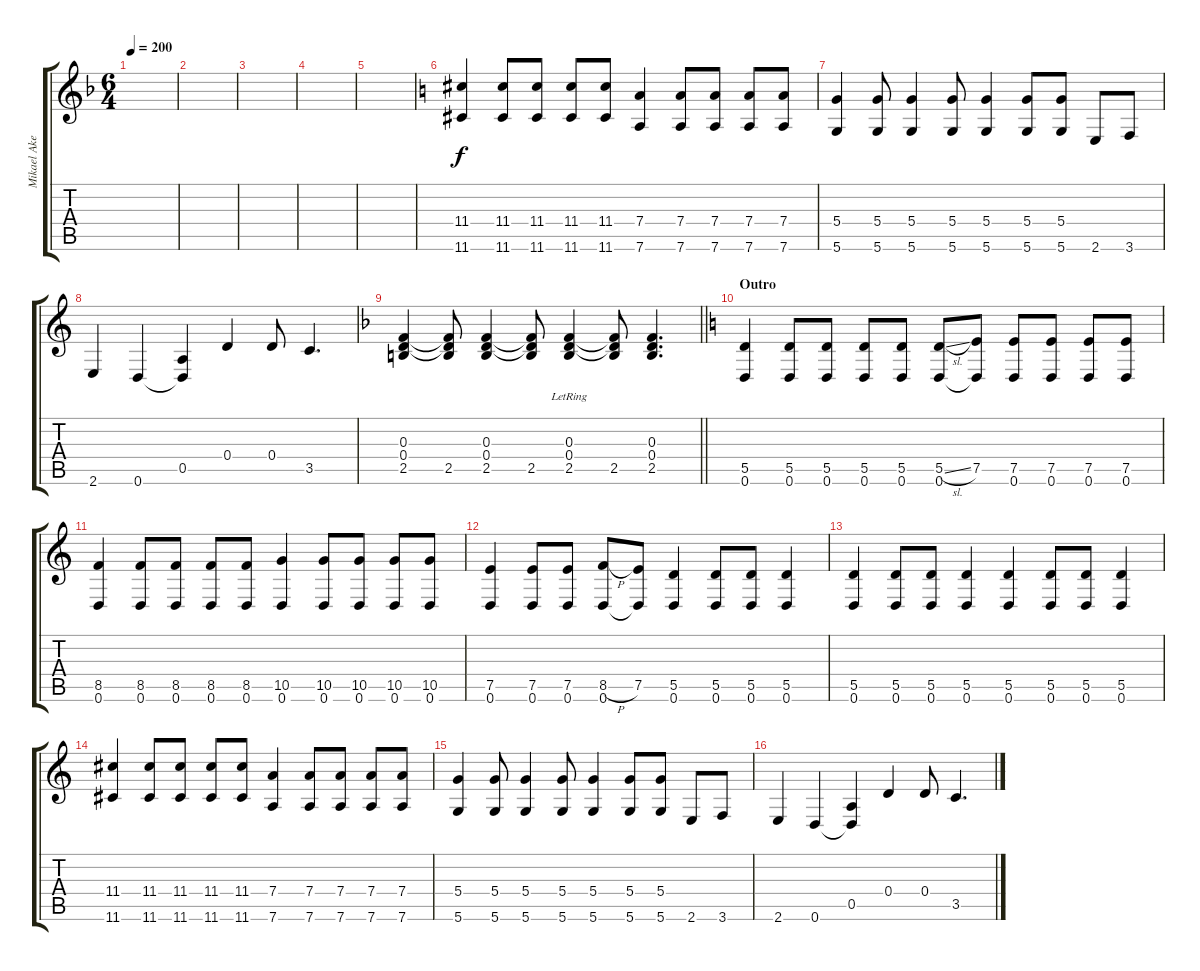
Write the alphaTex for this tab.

\track ("Mikael Akerfeldt" "Mikael Ake") {instrument distortionguitar}
\staff {score tabs}
\tuning (D4 A3 F3 D3 A2 D2) {hide}
\ts (6 4)
\tempo 200
\clef g2
\ks f
|
|
|
|
|
\ks c
(11.4 11.6).4{dy f volume 13} (11.4 11.6).8 (11.4 11.6).8 (11.4 11.6).8 (11.4 11.6).8 (7.4 7.6).4 (7.4 7.6).8 (7.4 7.6).8 (7.4 7.6).8 (7.4 7.6).8 |
(5.4 5.6).4 (5.4 5.6).8 (5.4 5.6).4 (5.4 5.6).8 (5.4 5.6).4 (5.4 5.6).8 (5.4 5.6).8 2.6.8 3.6.8 |
2.6.4 0.6.4 (0.5 0.6{t}).4 0.4.4 0.4.8 3.5.4{d} |
\barLineRight lightlight
\ks f
(0.3 0.4 2.5).4 (0.3{t} 0.4{t} 2.5).8 (0.3 0.4 2.5).4 (0.3{t} 0.4{t} 2.5).8 (0.3 0.4 2.5{lr}).4 (0.3{t} 0.4{t} 2.5).8 (0.3 0.4 2.5).4{d} |
\section ("" "Outro")
\ks c
(5.5 0.6).4 (5.5 0.6).8 (5.5 0.6).8 (5.5 0.6).8 (5.5 0.6).8 (5.5{sl} 0.6).8 (7.5 0.6{t}).8 (7.5 0.6).8 (7.5 0.6).8 (7.5 0.6).8 (7.5 0.6).8 |
(8.5 0.6).4 (8.5 0.6).8 (8.5 0.6).8 (8.5 0.6).8 (8.5 0.6).8 (10.5 0.6).4 (10.5 0.6).8 (10.5 0.6).8 (10.5 0.6).8 (10.5 0.6).8 |
(7.5 0.6).4 (7.5 0.6).8 (7.5 0.6).8 (8.5{h} 0.6).8 (7.5 0.6{t}).8 (5.5 0.6).4 (5.5 0.6).8 (5.5 0.6).8 (5.5 0.6).4 |
(5.5 0.6).4 (5.5 0.6).8 (5.5 0.6).8 (5.5 0.6).4 (5.5 0.6).4 (5.5 0.6).8 (5.5 0.6).8 (5.5 0.6).4 |
(11.4 11.6).4{volume 13} (11.4 11.6).8 (11.4 11.6).8 (11.4 11.6).8 (11.4 11.6).8 (7.4 7.6).4 (7.4 7.6).8 (7.4 7.6).8 (7.4 7.6).8 (7.4 7.6).8 |
(5.4 5.6).4 (5.4 5.6).8 (5.4 5.6).4 (5.4 5.6).8 (5.4 5.6).4 (5.4 5.6).8 (5.4 5.6).8 2.6.8 3.6.8 |
2.6.4 0.6.4 (0.5 0.6{t}).4 0.4.4 0.4.8 3.5.4{d}
